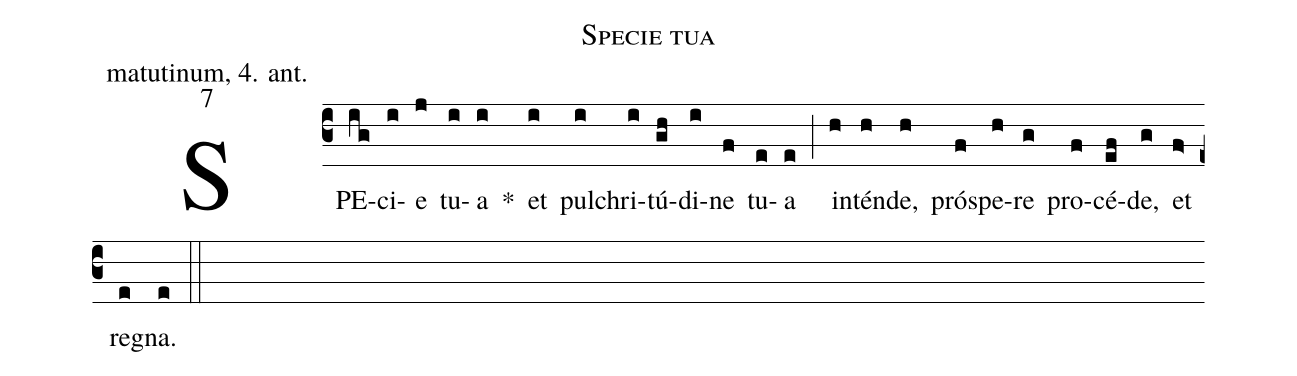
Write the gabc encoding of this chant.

name: Specie tua;
office-part: matutinum, 4. ant.;
mode: 7;
%%
% VII.c

(c3)
SPE(ig)ci(i)e(j) tu(i)a(i) *()
et(i) pul(i)chri(i)tú(gh)di(i)ne(f) tu(e)a(e) (;)
in(h)tén(h)de,(h)
pró(f)spe(h)re(g) pro(f)cé(ef)de,(g)
et(f>) reg(e)na.(e) (::)
